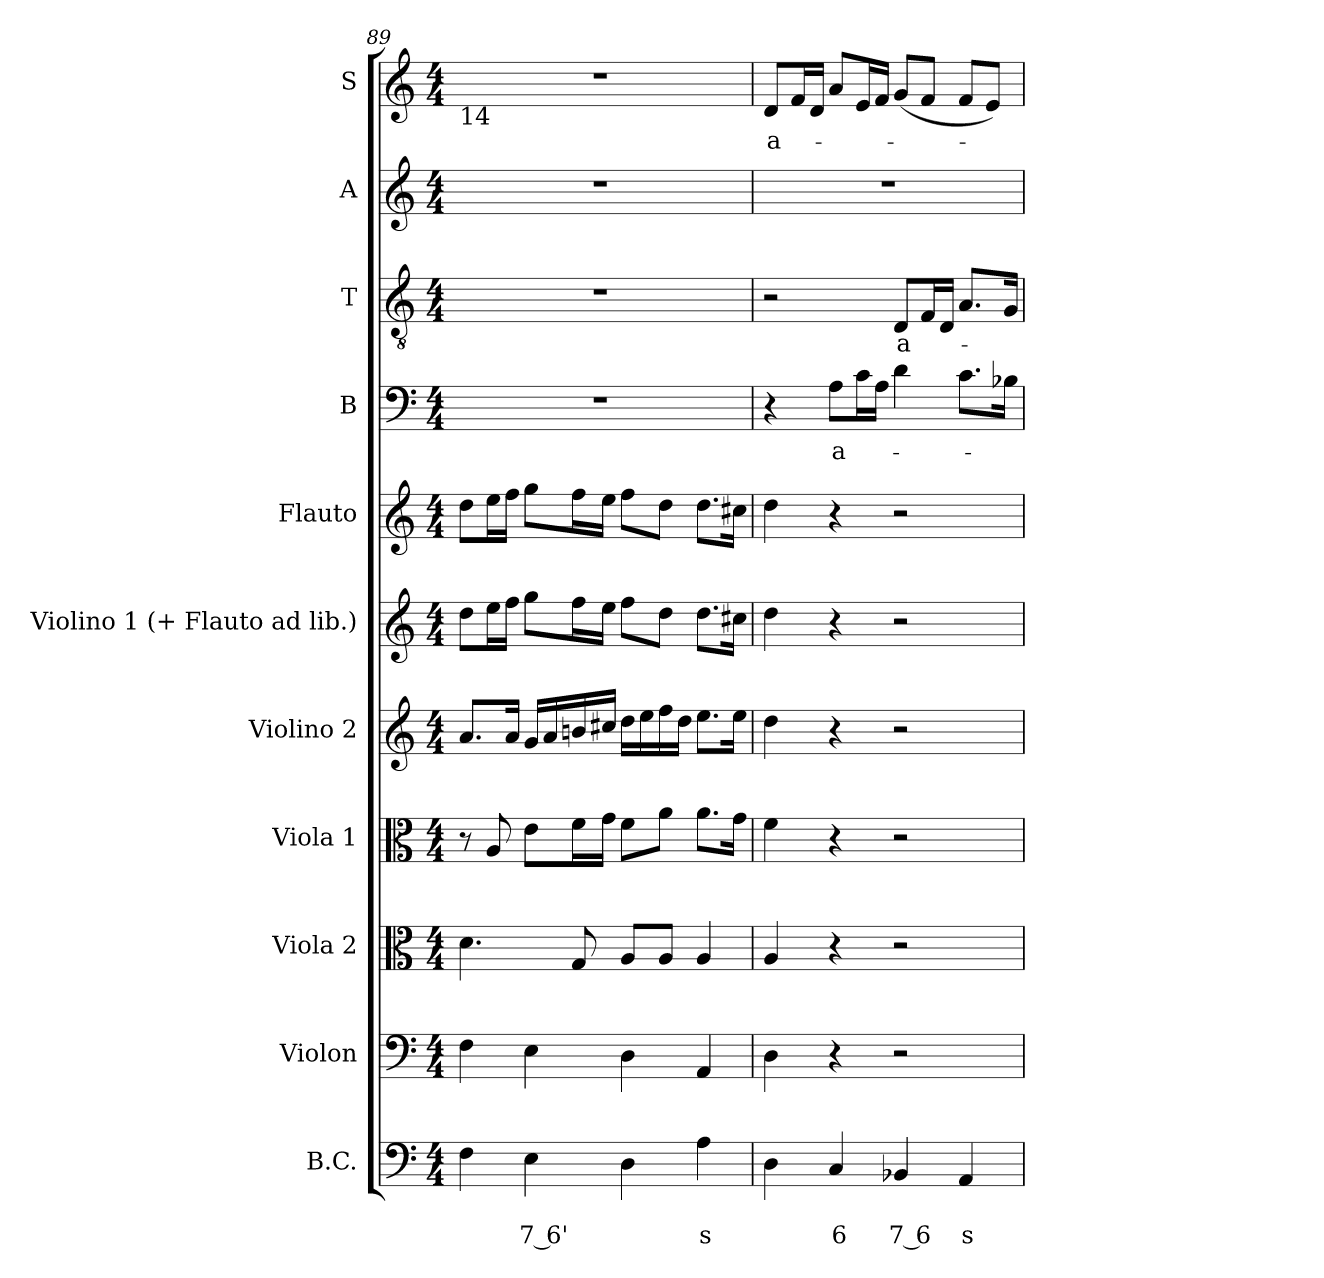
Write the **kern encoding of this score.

**kern	**text	**text	**kern	**kern	**kern	**kern	**kern	**kern	**kern	**text	**kern	**text	**kern	**kern	**text
*part11	*part11	*part11	*part10	*part9	*part8	*part7	*part6	*part5	*part4	*part4	*part3	*part3	*part2	*part1	*part1
*staff11	*staff11	*staff11	*staff10	*staff9	*staff8	*staff7	*staff6	*staff5	*staff4	*staff4	*staff3	*staff3	*staff2	*staff1	*staff1
*I"B.C.	*	*	*I"Violon	*I"Viola 2	*I"Viola 1	*I"Violino 2	*I"Violino 1 (+ Flauto ad lib.)	*I"Flauto	*I"B	*	*I"T	*	*I"A	*I"S	*
*I'B.C.	*	*	*I'Vn	*I'Va2	*I'Va1	*I'Vn2	*I'Vn1	*I'Fl.	*I'B	*	*I'T	*	*I'A	*I'S	*
!!LO:PB:g=z
*clefF4	*	*	*clefF4	*clefC3	*clefC3	*clefG2	*clefG2	*clefG2	*clefF4	*	*clefGv2	*	*clefG2	*clefG2	*
*	*	*	*	*	*	*	*	*	*	*	*ITrd7c12	*	*	*	*
*k[]	*	*	*k[]	*k[]	*k[]	*k[]	*k[]	*k[]	*k[]	*	*k[]	*	*k[]	*k[]	*
*C:	*	*	*C:	*C:	*C:	*C:	*C:	*C:	*C:	*	*C:	*	*C:	*C:	*
*M4/4	*	*	*M4/4	*M4/4	*M4/4	*M4/4	*M4/4	*M4/4	*M4/4	*	*M4/4	*	*M4/4	*M4/4	*
=89	=89	=89	=89	=89	=89	=89	=89	=89	=89	=89	=89	=89	=89	=89	=89
!	!	!	!	!	!	!	!	!	!	!	!	!	!	!LO:TX:b:t=14	!
4F\	.	.	4F\	4.d\	8r	8.a/L	8dd\L	8dd\L	1r	.	1r	.	1r	1r	.
.	.	.	.	.	8A/	.	16ee\L	16ee\L	.	.	.	.	.	.	.
.	.	.	.	.	.	16a/Jk	16ff\JJ	16ff\JJ	.	.	.	.	.	.	.
!	!	!LO:LY:b	!	!	!	!	!	!	!	!	!	!	!	!	!
4E\	.	7 6'	4E\	.	8e\L	16g/LL	8gg\L	8gg\L	.	.	.	.	.	.	.
.	.	.	.	.	.	16a/	.	.	.	.	.	.	.	.	.
.	.	.	.	8G/	16f\L	16bn/	16ff\L	16ff\L	.	.	.	.	.	.	.
.	.	.	.	.	16g\JJ	16cc#X/JJ	16ee\JJ	16ee\JJ	.	.	.	.	.	.	.
4D\	.	.	4D\	8A/L	8f\L	16dd\LL	8ff\L	8ff\L	.	.	.	.	.	.	.
.	.	.	.	.	.	16ee\	.	.	.	.	.	.	.	.	.
.	.	.	.	8A/J	8a\J	16ff\	8dd\J	8dd\J	.	.	.	.	.	.	.
.	.	.	.	.	.	16dd\JJ	.	.	.	.	.	.	.	.	.
!	!	!LO:LY:b	!	!	!	!	!	!	!	!	!	!	!	!	!
4A\	.	s	4AA/	4A/	8.a\L	8.ee\L	8.dd\L	8.dd\L	.	.	.	.	.	.	.
.	.	.	.	.	16g\Jk	16ee\Jk	16cc#X\Jk	16cc#\Jk	.	.	.	.	.	.	.
=90	=90	=90	=90	=90	=90	=90	=90	=90	=90	=90	=90	=90	=90	=90	=90
!	!	!	!	!	!	!	!	!	!	!	!	!	!	!	!LO:LY:b
4D\	.	.	4D\	4A/	4f\	4dd\	4dd\	4dd\	4r	.	2r	.	1r	8d/L	a-
.	.	.	.	.	.	.	.	.	.	.	.	.	.	16f/L	.
.	.	.	.	.	.	.	.	.	.	.	.	.	.	16d/JJ	.
!	!	!LO:LY:b	!	!	!	!	!	!	!	!	!	!	!	!	!
!	!	!	!	!	!	!	!	!	!	!LO:LY:b	!	!	!	!	!
4C/	.	6	4r	4r	4r	4r	4r	4r	8A\L	a-	.	.	.	8a/L	.
.	.	.	.	.	.	.	.	.	16c\L	.	.	.	.	16e/L	.
.	.	.	.	.	.	.	.	.	16A\JJ	.	.	.	.	16f/JJ	.
!	!	!LO:LY:b	!	!	!	!	!	!	!	!	!	!	!	!	!
!	!	!	!	!	!	!	!	!	!	!	!	!LO:LY:b	!	!	!
4BB-X/	.	7 6	2r	2r	2r	2r	2r	2r	4d\	.	8DD/L	a-	.	(<8g/L	.
.	.	.	.	.	.	.	.	.	.	.	16FF/L	.	.	8f/J	.
.	.	.	.	.	.	.	.	.	.	.	16DD/JJ	.	.	.	.
!	!	!LO:LY:b	!	!	!	!	!	!	!	!	!	!	!	!	!
4AA/	.	s	.	.	.	.	.	.	8.c\L	.	8.AA/L	.	.	8f/L	.
.	.	.	.	.	.	.	.	.	.	.	.	.	.	8e/J)	.
.	.	.	.	.	.	.	.	.	16B-X\Jk	.	16GG/Jk	.	.	.	.
=	=	=	=	=	=	=	=	=	=	=	=	=	=	=	=
*-	*-	*-	*-	*-	*-	*-	*-	*-	*-	*-	*-	*-	*-	*-	*-
